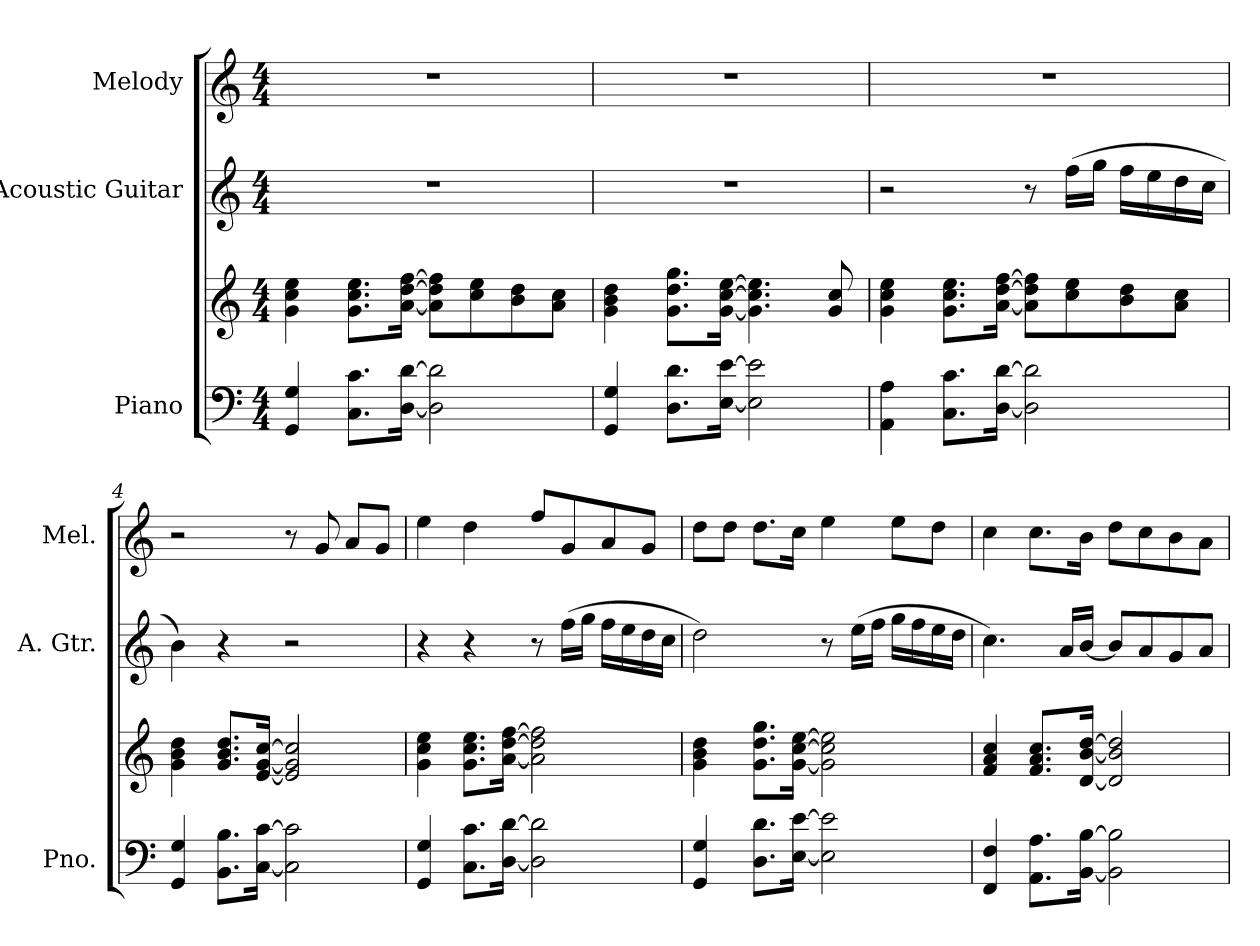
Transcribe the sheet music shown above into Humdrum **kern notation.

**kern	**kern	**kern	**kern
*part3	*part3	*part2	*part1
*staff4	*staff3	*staff2	*staff1
*I"Piano	*	*I"Acoustic Guitar	*I"Melody
*I'Pno.	*	*I'A. Gtr.	*I'Mel.
!!LO:PB:g=z
*clefF4	*clefG2	*clefG2	*clefG2
*	*	*ITrd7c12	*
*k[]	*k[]	*k[]	*k[]
*C:	*C:	*C:	*C:
*M4/4	*M4/4	*M4/4	*M4/4
=1	=1	=1	=1
4GGi/ 4Gi	4gi\ 4cci 4eei	1r	1r
8.Ci\ 8.ciL	8.gi\ 8.cci 8.eeiL	.	.
[<16Di\ [>16diJk	[<16ai\ [>16ddi [>16ffiJk	.	.
2Di\] 2di]	8ai\] 8ddi] 8ffi]L	.	.
.	8cci\ 8eei	.	.
.	8bi\ 8ddi	.	.
.	8ai\ 8cciJ	.	.
=2	=2	=2	=2
4GGi/ 4Gi	4gi\ 4bi 4ddi	1r	1r
8.Di\ 8.diL	8.gi\ 8.ddi 8.ggiL	.	.
[<16Ei\ [>16eiJk	[<16gi\ [>16cci [>16eeiJk	.	.
2Ei\] 2ei]	4.gi\] 4.cci] 4.eei]	.	.
.	8gi/ 8cci	.	.
=3	=3	=3	=3
4AAi\ 4Ai	4gi\ 4cci 4eei	2r	1r
8.Ci\ 8.ciL	8.gi\ 8.cci 8.eeiL	.	.
[<16Di\ [>16diJk	[<16ai\ [>16ddi [>16ffiJk	.	.
2Di\] 2di]	8ai\] 8ddi] 8ffi]L	8r	.
.	8cci\ 8eei	(16fi\LL	.
.	.	16gi\JJ	.
.	8bi\ 8ddi	16fi\LL	.
.	.	16ei\	.
.	8ai\ 8cciJ	16di\	.
.	.	16ci\JJ	.
!!LO:LB:g=z
=4	=4	=4	=4
4GGi/ 4Gi	4gi\ 4bi 4ddi	4Bi\)	2r
8.BBi\ 8.BiL	8.gi/ 8.bi 8.ddiL	4r	.
[<16Ci\ [>16ciJk	[<16ei/ [<16gi [>16cciJk	.	.
2Ci\] 2ci]	2ei/] 2gi] 2cci]	2r	8r
.	.	.	8gi/
.	.	.	8ai/L
.	.	.	8gi/J
=5	=5	=5	=5
4GGi/ 4Gi	4gi\ 4cci 4eei	4r	4eei\
8.Ci\ 8.ciL	8.gi\ 8.cci 8.eeiL	4r	4ddi\
[<16Di\ [>16diJk	[<16ai\ [>16ddi [>16ffiJk	.	.
2Di\] 2di]	2ai\] 2ddi] 2ffi]	8r	8ffi/L
.	.	(16fi\LL	8gi/
.	.	16gi\JJ	.
.	.	16fi\LL	8ai/
.	.	16ei\	.
.	.	16di\	8gi/J
.	.	16ci\JJ	.
=6	=6	=6	=6
4GGi/ 4Gi	4gi\ 4bi 4ddi	2di\)	8ddi\L
.	.	.	8ddi\J
8.Di\ 8.diL	8.gi\ 8.ddi 8.ggiL	.	8.ddi\L
[<16Ei\ [>16eiJk	[<16gi\ [>16cci [>16eeiJk	.	16cci\Jk
2Ei\] 2ei]	2gi\] 2cci] 2eei]	8r	4eei\
.	.	(16ei\LL	.
.	.	16fi\JJ	.
.	.	16gi\LL	8eei\L
.	.	16fi\	.
.	.	16ei\	8ddi\J
.	.	16di\JJ	.
!!LO:PB:g=z
=7	=7	=7	=7
4FFi/ 4Fi	4fi/ 4ai 4cci	4.ci\)	4cci\
8.AAi\ 8.AiL	8.fi/ 8.ai 8.cciL	.	8.cci\L
.	.	16Ai/LL	.
[<16BBi\ [>16BiJk	[<16di/ [<16bi [>16ddiJk	[<16Bi/JJ	16bi\Jk
2BBi\] 2Bi]	2di/] 2bi] 2ddi]	8Bi/L]	8ddi\L
.	.	8Ai/	8cci\
.	.	8Gi/	8bi\
.	.	8Ai/J	8ai\J
=	=	=	=
*-	*-	*-	*-
